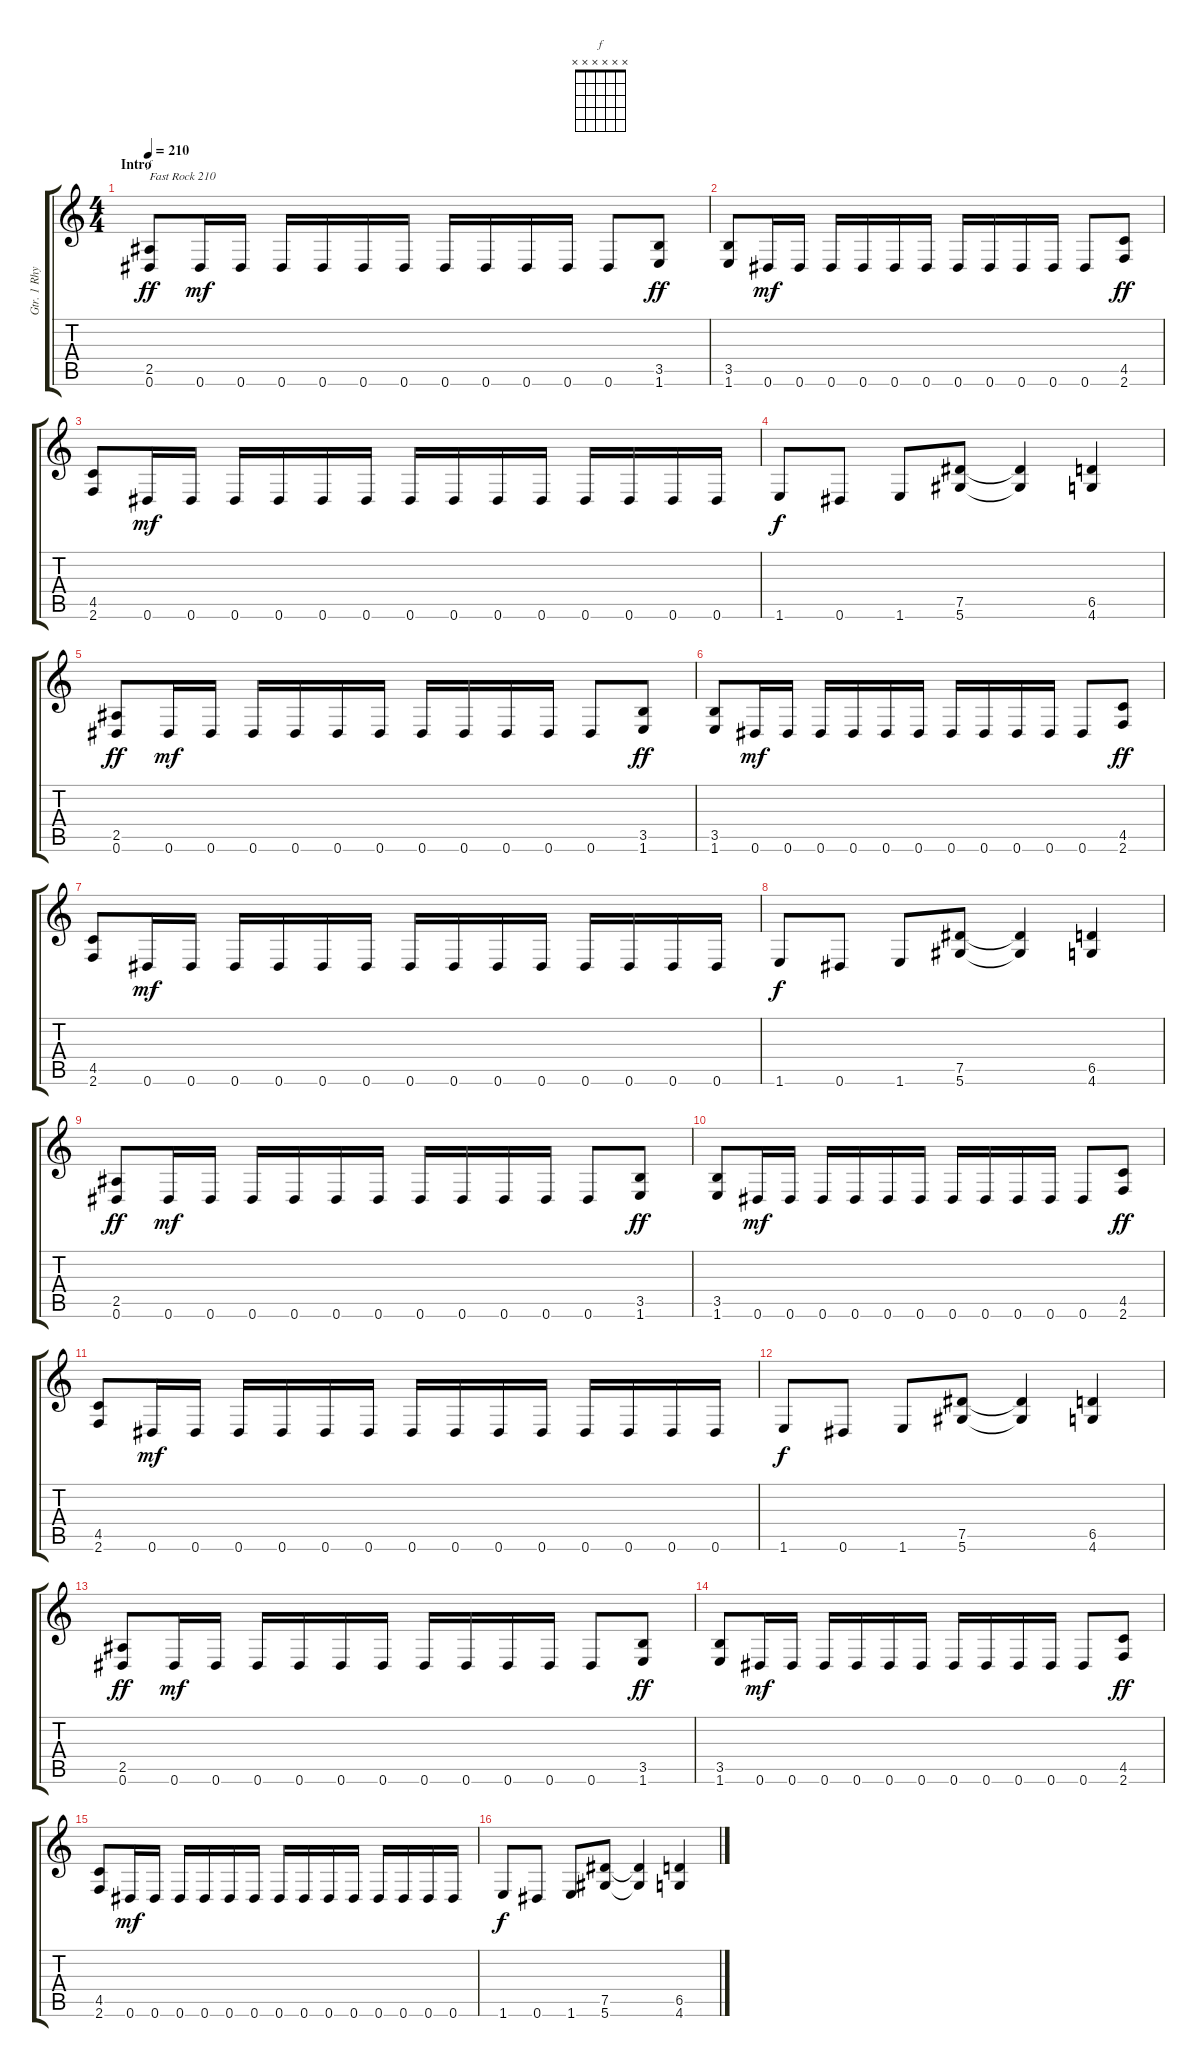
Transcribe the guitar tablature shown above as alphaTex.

\track ("Gtr. 1 Rhytm" "Gtr. 1 Rhy") {instrument overdrivenguitar}
\staff {score tabs}
\tuning (Eb4 Bb3 Gb3 Db3 Ab2 Eb2) {hide}
\chord ("f" x x x x x x) {firstfret 0}
\ts (4 4)
\section ("" "Intro")
\tempo 210
\clef g2
\ks c
(2.5 0.6).8{ch "f" txt "Fast Rock 210" dy ff instrument overdrivenguitar} 0.6.16{dy mf} 0.6.16 0.6.16 0.6.16 0.6.16 0.6.16 0.6.16 0.6.16 0.6.16 0.6.16 0.6.8 (3.5 1.6).8{dy ff} |
(3.5 1.6).8 0.6.16{dy mf} 0.6.16 0.6.16 0.6.16 0.6.16 0.6.16 0.6.16 0.6.16 0.6.16 0.6.16 0.6.8 (4.5 2.6).8{dy ff} |
(4.5 2.6).8 0.6.16{dy mf} 0.6.16 0.6.16 0.6.16 0.6.16 0.6.16 0.6.16 0.6.16 0.6.16 0.6.16 0.6.16 0.6.16 0.6.16 0.6.16 |
1.6.8{dy f} 0.6.8 1.6.8 (7.5 5.6).8 (7.5{t} 5.6{t}).4 (6.5 4.6).4 |
(2.5 0.6).8{dy ff} 0.6.16{dy mf} 0.6.16 0.6.16 0.6.16 0.6.16 0.6.16 0.6.16 0.6.16 0.6.16 0.6.16 0.6.8 (3.5 1.6).8{dy ff} |
(3.5 1.6).8 0.6.16{dy mf} 0.6.16 0.6.16 0.6.16 0.6.16 0.6.16 0.6.16 0.6.16 0.6.16 0.6.16 0.6.8 (4.5 2.6).8{dy ff} |
(4.5 2.6).8 0.6.16{dy mf} 0.6.16 0.6.16 0.6.16 0.6.16 0.6.16 0.6.16 0.6.16 0.6.16 0.6.16 0.6.16 0.6.16 0.6.16 0.6.16 |
1.6.8{dy f} 0.6.8 1.6.8 (7.5 5.6).8 (7.5{t} 5.6{t}).4 (6.5 4.6).4 |
(2.5 0.6).8{dy ff} 0.6.16{dy mf} 0.6.16 0.6.16 0.6.16 0.6.16 0.6.16 0.6.16 0.6.16 0.6.16 0.6.16 0.6.8 (3.5 1.6).8{dy ff} |
(3.5 1.6).8 0.6.16{dy mf} 0.6.16 0.6.16 0.6.16 0.6.16 0.6.16 0.6.16 0.6.16 0.6.16 0.6.16 0.6.8 (4.5 2.6).8{dy ff} |
(4.5 2.6).8 0.6.16{dy mf} 0.6.16 0.6.16 0.6.16 0.6.16 0.6.16 0.6.16 0.6.16 0.6.16 0.6.16 0.6.16 0.6.16 0.6.16 0.6.16 |
1.6.8{dy f} 0.6.8 1.6.8 (7.5 5.6).8 (7.5{t} 5.6{t}).4 (6.5 4.6).4 |
(2.5 0.6).8{dy ff} 0.6.16{dy mf} 0.6.16 0.6.16 0.6.16 0.6.16 0.6.16 0.6.16 0.6.16 0.6.16 0.6.16 0.6.8 (3.5 1.6).8{dy ff} |
(3.5 1.6).8 0.6.16{dy mf} 0.6.16 0.6.16 0.6.16 0.6.16 0.6.16 0.6.16 0.6.16 0.6.16 0.6.16 0.6.8 (4.5 2.6).8{dy ff} |
(4.5 2.6).8 0.6.16{dy mf} 0.6.16 0.6.16 0.6.16 0.6.16 0.6.16 0.6.16 0.6.16 0.6.16 0.6.16 0.6.16 0.6.16 0.6.16 0.6.16 |
1.6.8{dy f} 0.6.8 1.6.8 (7.5 5.6).8 (7.5{t} 5.6{t}).4 (6.5 4.6).4
